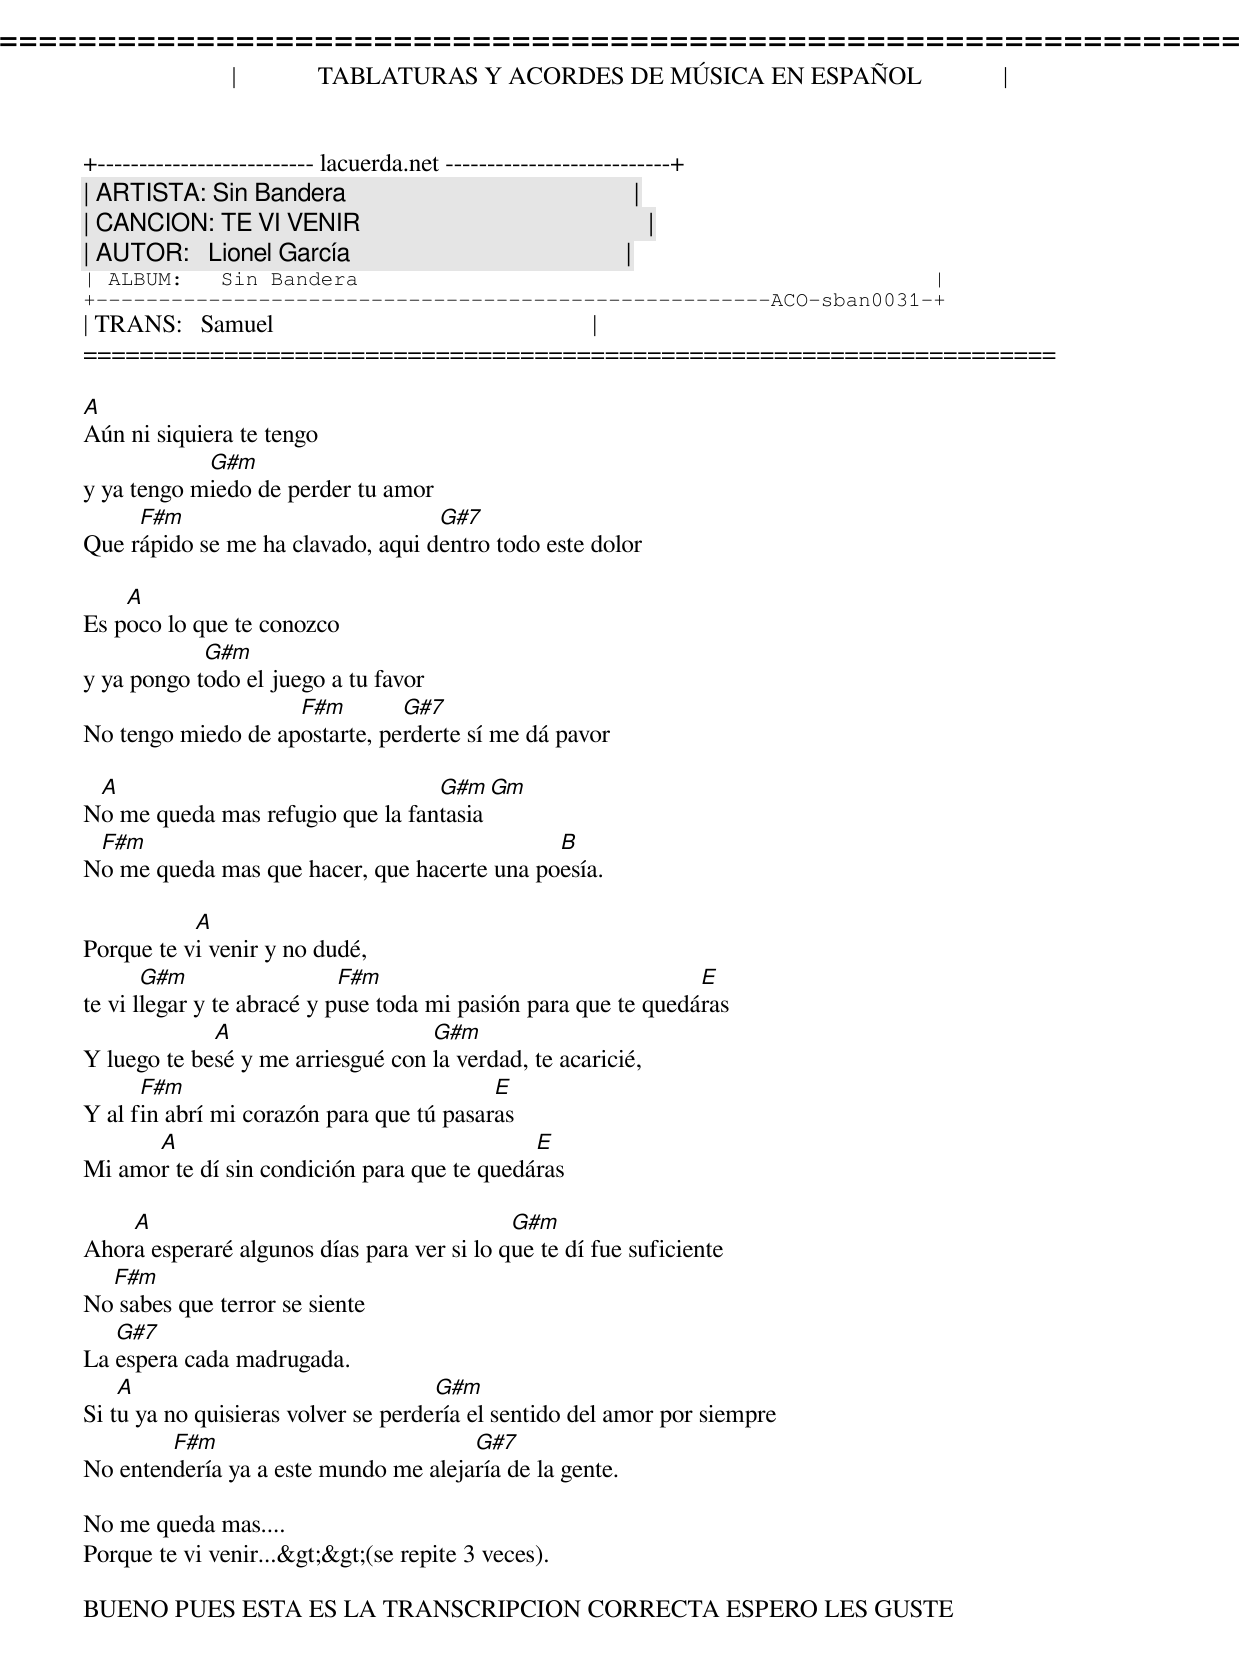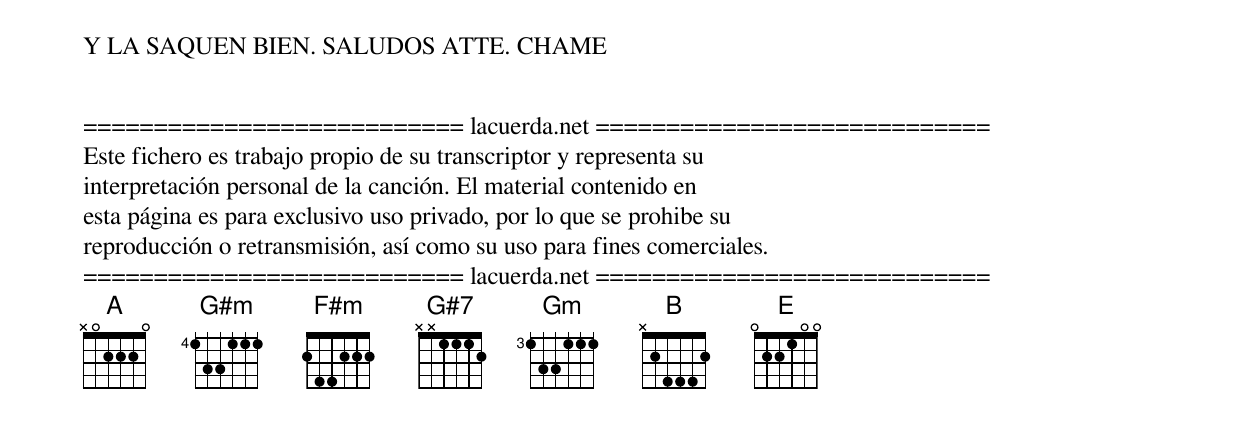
=====================================================================
|             TABLATURAS Y ACORDES DE MÚSICA EN ESPAÑOL             |
+-------------------------- lacuerda.net ---------------------------+
| ARTISTA: Sin Bandera                                              |
| CANCION: TE VI VENIR                                              |
| AUTOR:   Lionel García                                            |
| ALBUM:   Sin Bandera                                              |
+------------------------------------------------------ACO-sban0031-+
| TRANS:   Samuel                                                   |
=====================================================================

A
Aún ni siquiera te tengo
            G#m
y ya tengo miedo de perder tu amor
     F#m                           G#7
Que rápido se me ha clavado, aqui dentro todo este dolor

    A
Es poco lo que te conozco
            G#m
y ya pongo todo el juego a tu favor
                    F#m        G#7
No tengo miedo de apostarte, perderte sí me dá pavor

 A                                G#m  Gm
No me queda mas refugio que la fantasia
 F#m                                         B
No me queda mas que hacer, que hacerte una poesía.

           A
Porque te vi venir y no dudé,
       G#m                  F#m                                 E
te vi llegar y te abracé y puse toda mi pasión para que te quedáras
             A                     G#m
Y luego te besé y me arriesgué con la verdad, te acaricié,
      F#m                                 E
Y al fin abrí mi corazón para que tú pasaras
      A                                      E
Mi amor te dí sin condición para que te quedáras

    A                                       G#m
Ahora esperaré algunos días para ver si lo que te dí fue suficiente
  F#m
No sabes que terror se siente
   G#7
La espera cada madrugada.
    A                                G#m
Si tu ya no quisieras volver se perdería el sentido del amor por siempre
        F#m                           G#7
No entendería ya a este mundo me alejaría de la gente.

No me queda mas....
Porque te vi venir...&gt;&gt;(se repite 3 veces).

BUENO PUES ESTA ES LA TRANSCRIPCION CORRECTA ESPERO LES GUSTE
Y LA SAQUEN BIEN. SALUDOS ATTE. CHAME


=========================== lacuerda.net ============================
Este fichero es trabajo propio de su transcriptor y representa su
interpretación personal de la canción. El material contenido en
esta página es para exclusivo uso privado, por lo que se prohibe su
reproducción o retransmisión, así como su uso para fines comerciales.
=========================== lacuerda.net ============================
